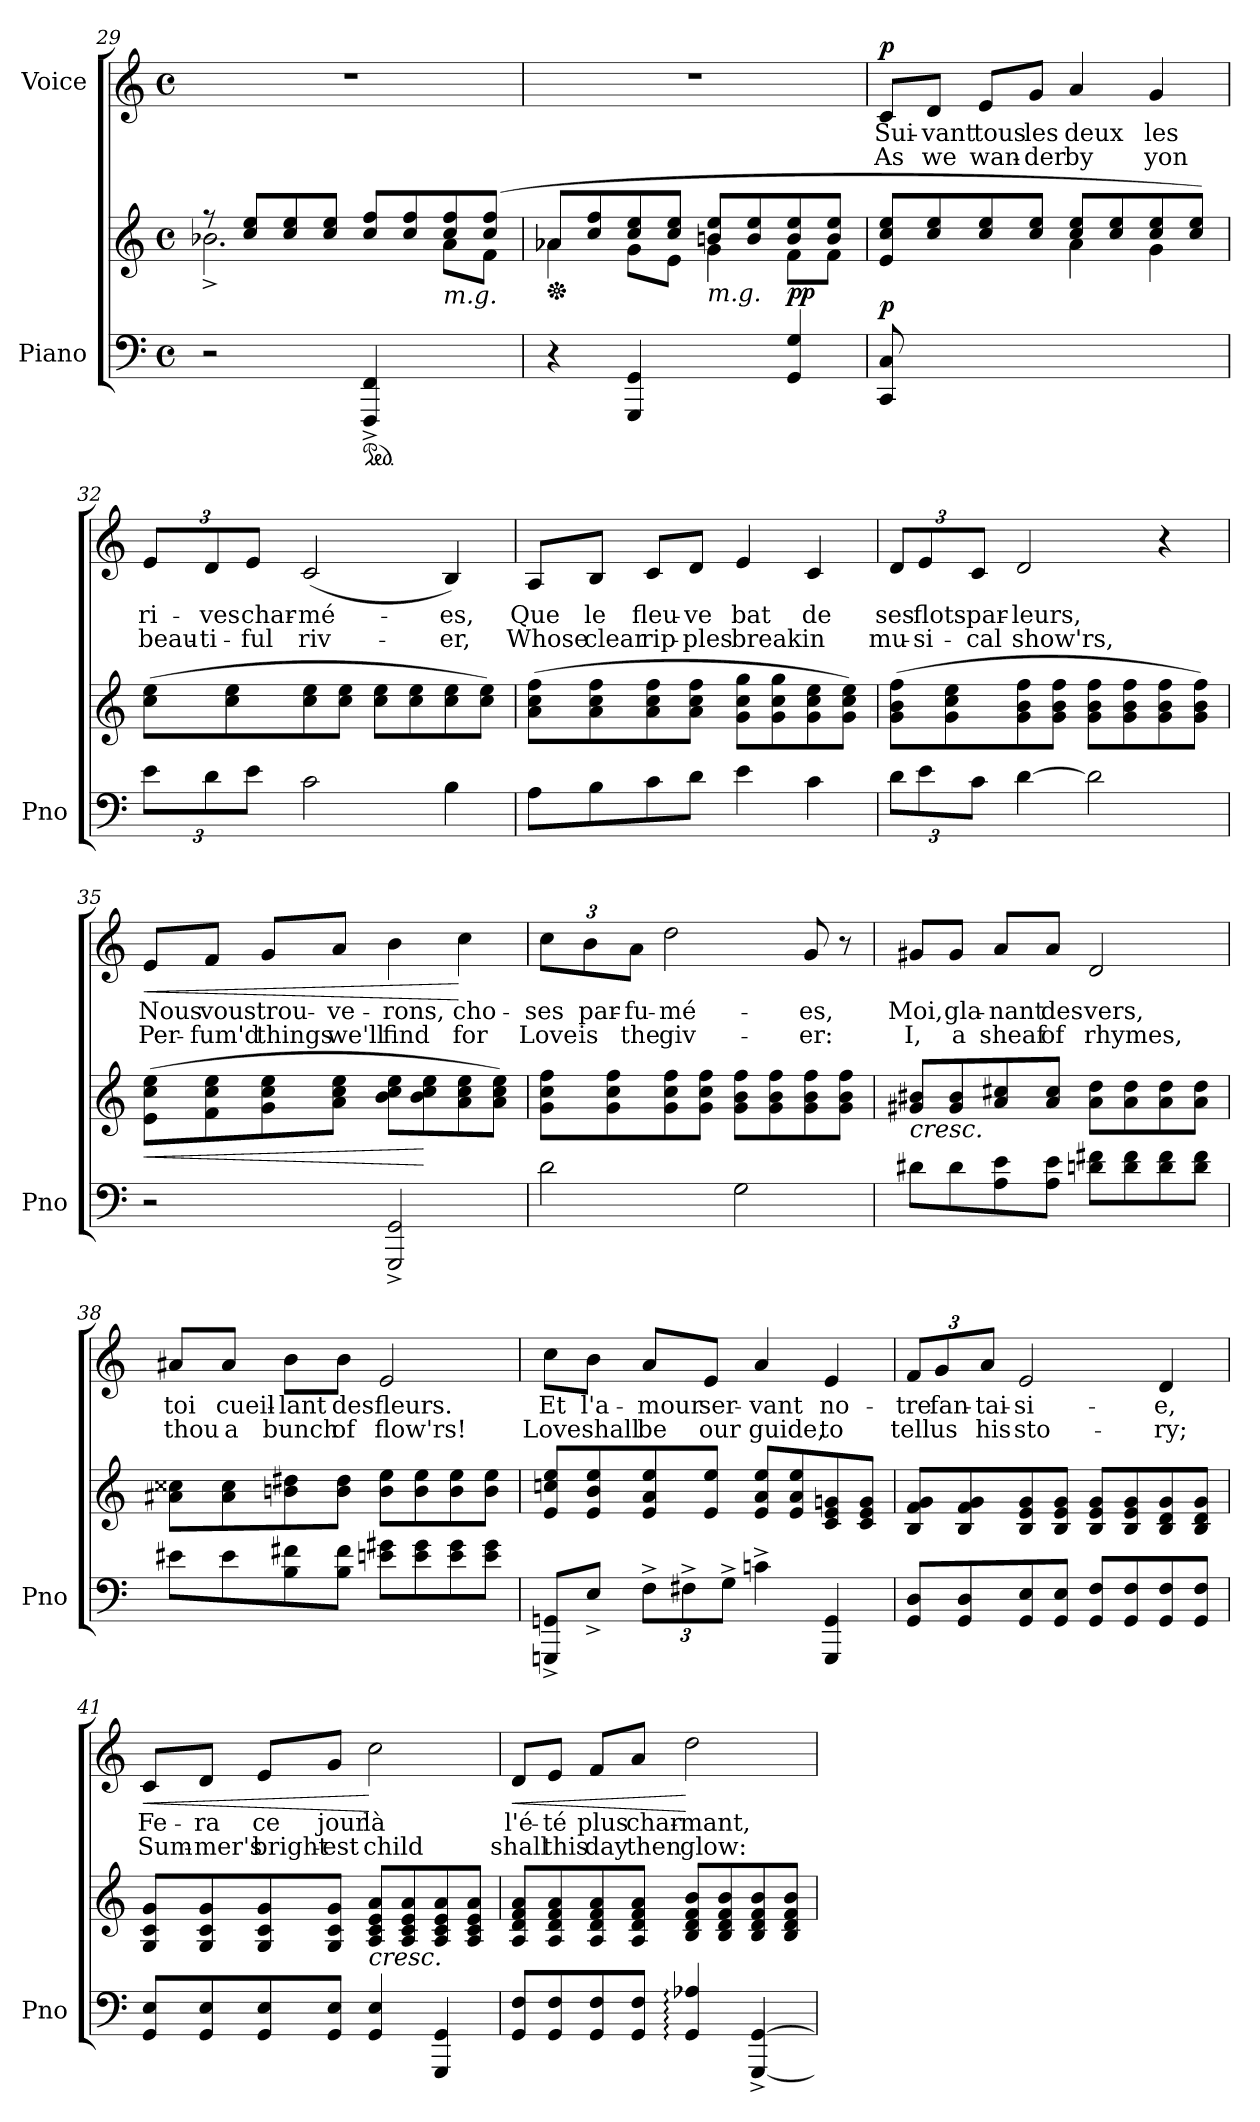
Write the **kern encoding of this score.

**kern	**kern	**dynam	**kern	**text	**text	**dynam
*part2	*part2	*part2	*part1	*part1	*part1	*part1
*staff3	*staff2	*staff2/3	*staff1	*staff1	*staff1	*staff1
*I"Piano	*	*	*I"Voice	*	*	*
*I'Pno	*	*	*	*	*	*
*clefF4	*clefG2	*	*clefG2	*	*	*
*k[]	*k[]	*	*k[]	*	*	*
*M4/4	*M4/4	*	*M4/4	*	*	*
*met(c)	*met(c)	*	*met(c)	*	*	*
=29	=29	=29	=29	=29	=29	=29
*	*^	*	*	*	*	*
*	*	*^	*	*	*	*	*
2r	8r	(>2.b-X^\	2.ryy	.	1r	.	.	.
.	8cc/ 8ee/L	.	.	.	.	.	.	.
.	8cc/ 8ee/	.	.	.	.	.	.	.
.	8cc/ 8ee/J	.	.	.	.	.	.	.
*ped	*	*	*	*	*	*	*	*
4FFF/^ 4FF/^	8cc/ 8ff/L	.	.	.	.	.	.	.
.	8cc/ 8ff/	.	.	.	.	.	.	.
!	!LO:TX:b:i:t=m.g.	!	!	!	!	!	!	!
4ryy	8cc/ 8ff/	4ryy	8a\L	.	.	.	.	.
.	(8cc/ 8ff/J	.	8f\J	.	.	.	.	.
*	*v	*v	*v	*	*	*	*	*
=30	=30	=30	=30	=30	=30	=30
*	*Xped	*	*	*	*	*
*	*^	*	*	*	*	*
4r	8a-X/L	4a-\	.	1r	.	.	.
.	8cc/ 8ff/	.	.	.	.	.	.
4GGG/ 4GG/	8cc/ 8ee/	8g\L	.	.	.	.	.
.	8cc/ 8ee/J	8e\J	.	.	.	.	.
!	!LO:TX:b:i:t=m.g.	!	!	!	!	!	!
4ryy	8bn/ 8ee/L	4g\	.	.	.	.	.
.	8b/ 8ee/	.	.	.	.	.	.
!	!	!	!LO:DY:b	!	!	!	!
4GG/ 4G/	8b/ 8ee/	8f\L	pp	.	.	.	.
.	8b/ 8ee/J	8f\J	.	.	.	.	.
!!LO:PB:g=z
=31	=31	=31	=31	=31	=31	=31	=31
!	!	!	!LO:DY:b	!	!LO:LY:b	!LO:LY:b	!LO:DY:a
8CC/ 8C/L	8e/ 8cc/ 8ee/L	8ryy	p	8c/L	Sui-	As	p
!	!	!	!	!	!LO:LY:b	!LO:LY:b	!
2..ryy	8cc/ 8ee/	8d\	.	8d/J	-vant	we	.
!	!	!	!	!	!LO:LY:b	!LO:LY:b	!
.	8cc/ 8ee/	8e\	.	8e/L	tous	wan-	.
!	!	!	!	!	!LO:LY:b	!LO:LY:b	!
.	8cc/ 8ee/J	8g\J	.	8g/J	les	-der	.
!	!	!	!	!	!LO:LY:b	!LO:LY:b	!
.	8cc/ 8ee/L	4a\	.	4a/	deux	by	.
.	8cc/ 8ee/	.	.	.	.	.	.
!	!	!	!	!	!LO:LY:b	!LO:LY:b	!
.	8cc/ 8ee/	4g\	.	4g/	les	yon	.
.	8cc/ 8ee/J)	.	.	.	.	.	.
*	*v	*v	*	*	*	*	*
=32	=32	=32	=32	=32	=32	=32
*Xbrackettup	*	*	*	*	*	*
!	!	!	!	!LO:LY:b	!LO:LY:b	!
12e\L	(>8cc\ 8ee\L	.	12e/L	ri-	beau-	.
!	!	!	!	!LO:LY:b	!LO:LY:b	!
12d\	.	.	12d/	-ves	-ti-	.
.	8cc\ 8ee\	.	.	.	.	.
!	!	!	!	!LO:LY:b	!LO:LY:b	!
12e\J	.	.	12e/J	char-	-ful	.
!	!	!	!	!LO:LY:b	!LO:LY:b	!
2c\	8cc\ 8ee\	.	(<2c/	-mé-	riv-	.
.	8cc\ 8ee\J	.	.	.	.	.
.	8cc\ 8ee\L	.	.	.	.	.
.	8cc\ 8ee\	.	.	.	.	.
!	!	!	!	!LO:LY:b	!LO:LY:b	!
4B\	8cc\ 8ee\	.	4B/)	-es,	-er,	.
.	8cc\ 8ee\J)	.	.	.	.	.
!!LO:LB:g=z
=33	=33	=33	=33	=33	=33	=33
!	!	!	!	!LO:LY:b	!LO:LY:b	!
8A\L	(>8a\ 8cc\ 8ff\L	.	8A/L	Que	Whose	.
!	!	!	!	!LO:LY:b	!LO:LY:b	!
8B\	8a\ 8cc\ 8ff\	.	8B/J	le	clear	.
!	!	!	!	!LO:LY:b	!LO:LY:b	!
8c\	8a\ 8cc\ 8ff\	.	8c/L	fleu-	rip-	.
!	!	!	!	!LO:LY:b	!LO:LY:b	!
8d\J	8a\ 8cc\ 8ff\J	.	8d/J	-ve	-ples	.
!	!	!	!	!LO:LY:b	!LO:LY:b	!
4e\	8g\ 8cc\ 8gg\L	.	4e/	bat	break	.
.	8g\ 8cc\ 8gg\	.	.	.	.	.
!	!	!	!	!LO:LY:b	!LO:LY:b	!
4c\	8g\ 8cc\ 8ee\	.	4c/	de	in	.
.	8g\ 8cc\ 8ee\J)	.	.	.	.	.
=34	=34	=34	=34	=34	=34	=34
!	!	!	!	!LO:LY:b	!LO:LY:b	!
12d\L	(>8g\ 8b\ 8ff\L	.	12d/L	ses	mu-	.
!	!	!	!	!LO:LY:b	!LO:LY:b	!
12e\	.	.	12e/	flots	-si-	.
.	8g\ 8cc\ 8ee\	.	.	.	.	.
!	!	!	!	!LO:LY:b	!LO:LY:b	!
12c\J	.	.	12c/J	par-	-cal	.
!	!	!	!	!LO:LY:b	!LO:LY:b	!
[4d\	8g\ 8b\ 8ff\	.	2d/	-leurs,	show'rs,	.
.	8g\ 8b\ 8ff\J	.	.	.	.	.
2d\]	8g\ 8b\ 8ff\L	.	.	.	.	.
.	8g\ 8b\ 8ff\	.	.	.	.	.
.	8g\ 8b\ 8ff\	.	4r	.	.	.
.	8g\ 8b\ 8ff\J)	.	.	.	.	.
!!LO:LB:g=z
=35	=35	=35	=35	=35	=35	=35
!	!	!LO:HP:b	!	!LO:LY:b	!LO:LY:b	!LO:HP:b
2r	(>8e\ 8cc\ 8ee\L	<	8e/L	Nous	Per-	<
!	!	!	!	!LO:LY:b	!LO:LY:b	!
.	8f\ 8cc\ 8ee\	.	8f/J	vous	-fum'd	.
!	!	!	!	!LO:LY:b	!LO:LY:b	!
.	8g\ 8cc\ 8ee\	.	8g/L	trou-	things	.
!	!	!	!	!LO:LY:b	!LO:LY:b	!
.	8a\ 8cc\ 8ee\J	.	8a/J	-ve-	we'll	.
!	!	!	!	!LO:LY:b	!LO:LY:b	!
2GGG/^ 2GG/^	8b\ 8cc\ 8ee\L	.	4b\	-rons,	find	.
.	8b\ 8cc\ 8ee\	[	.	.	.	.
!	!	!	!	!LO:LY:b	!LO:LY:b	!
.	8a\ 8cc\ 8ee\	.	4cc\	cho-	for	[
.	8a\ 8cc\ 8ee\J)	.	.	.	.	.
=36	=36	=36	=36	=36	=36	=36
!	!	!	!	!LO:LY:b	!LO:LY:b	!
2d\	8g\ 8cc\ 8ff\L	.	12cc\L	-ses	Love	.
!	!	!	!	!LO:LY:b	!LO:LY:b	!
.	.	.	12b\	par-	is	.
.	8g\ 8cc\ 8ff\	.	.	.	.	.
!	!	!	!	!LO:LY:b	!LO:LY:b	!
.	.	.	12a\J	-fu-	the	.
!	!	!	!	!LO:LY:b	!LO:LY:b	!
.	8g\ 8cc\ 8ff\	.	2dd\	-mé-	giv-	.
.	8g\ 8cc\ 8ff\J	.	.	.	.	.
2G\	8g\ 8b\ 8ff\L	.	.	.	.	.
.	8g\ 8b\ 8ff\	.	.	.	.	.
!	!	!	!	!LO:LY:b	!LO:LY:b	!
.	8g\ 8b\ 8ff\	.	8g/	-es,	-er:	.
.	8g\ 8b\ 8ff\J	.	8r	.	.	.
=37	=37	=37	=37	=37	=37	=37
*	*	*	*MM72	*	*	*
!	!	!	!LO:TX:a:i:t=cresc.	!	!	!
!	!LO:TX:b:i:t=cresc.	!	!	!	!	!
!	!	!	!	!LO:LY:b	!LO:LY:b	!
*	*	*	*^	*	*	*
8d#X\L	8g#X/ 8b#X/L	.	8g#X/L	2.ryy	Moi,	I,	.
!	!	!	!	!	!LO:LY:b	!LO:LY:b	!
8d#\	8g#/ 8b#/	.	8g#/J	.	gla-	a	.
*	*	*	*MM73	*	*	*	*
!	!	!	!	!	!LO:LY:b	!LO:LY:b	!
8A\ 8e\	8a/ 8cc#X/	.	8a/L	.	-nant	sheaf	.
!	!	!	!	!	!LO:LY:b	!LO:LY:b	!
8A\ 8e\J	8a/ 8cc#/J	.	8a/J	.	des	of	.
*	*	*	*MM74	*	*	*	*
!	!	!	!	!	!LO:LY:b	!LO:LY:b	!
8dn\ 8f#X\L	8a\ 8dd\L	.	2d/	.	vers,	rhymes,	.
8d\ 8f#\	8a\ 8dd\	.	.	.	.	.	.
*	*	*	*MM75	*	*	*	*
8d\ 8f#\	8a\ 8dd\	.	.	4ryy	.	.	.
8d\ 8f#\J	8a\ 8dd\J	.	.	.	.	.	.
!!LO:PB:g=z
=38	=38	=38	=38	=38	=38	=38	=38
!	!	!LO:DY:b	!	!	!LO:LY:b	!LO:LY:b	!
!	!	!LO:DY:n=1:b	!	!	!	!	!LO:DY:a
!	!	!	!	!	!	!	!LO:DY:n=1:a
*	*	*	*v	*v	*	*	*
8e#X\L	8a#X\ 8cc##X\L	other-dynamics f	8a#X/L	toi	thou	other-dynamics f
!	!	!	!	!LO:LY:b	!LO:LY:b	!
8e#\	8a#\ 8cc##\	.	8a#/J	cueil-	a	.
!	!	!	!	!LO:LY:b	!LO:LY:b	!
8B\ 8f#X\	8bn\ 8dd#X\	.	8b\L	-lant	bunch	.
!	!	!	!	!LO:LY:b	!LO:LY:b	!
8B\ 8f#\J	8b\ 8dd#\J	.	8b\J	des	of	.
!	!	!	!	!LO:LY:b	!LO:LY:b	!
8en\ 8g#X\L	8b\ 8ee\L	.	2e/	fleurs.	flow'rs!	.
8e\ 8g#\	8b\ 8ee\	.	.	.	.	.
8e\ 8g#\	8b\ 8ee\	.	.	.	.	.
8e\ 8g#\J	8b\ 8ee\J	.	.	.	.	.
=39	=39	=39	=39	=39	=39	=39
!	!	!LO:DY:b	!	!LO:LY:b	!LO:LY:b	!
!	!	!LO:DY:n=1:b	!	!	!	!LO:DY:a
!	!	!	!	!	!	!LO:DY:n=1:a
8GGGn/^ 8GGn/^L	8e/ 8ccn/ 8ee/L	f other-dynamics	8cc\L	Et	Love	f other-dynamics
!	!	!	!	!LO:LY:b	!LO:LY:b	!
8E^/J	8e/ 8b/ 8ee/	.	8b\J	l'a-	shall	.
!	!	!	!	!LO:LY:b	!LO:LY:b	!
12F^\L	8e/ 8a/ 8ee/	.	8a/L	-mour	be	.
12F#X^\	.	.	.	.	.	.
!	!	!	!	!LO:LY:b	!LO:LY:b	!
.	8e/ 8ee/J	.	8e/J	ser-	our	.
12G^\J	.	.	.	.	.	.
!	!	!	!	!LO:LY:b	!LO:LY:b	!
4cn^\	8e/ 8a/ 8ee/L	.	4a/	-vant	guide,	.
.	8e/ 8a/ 8ee/	.	.	.	.	.
!	!	!	!	!LO:LY:b	!LO:LY:b	!
4GGG/ 4GG/	8c/ 8e/ 8gn/	.	4e/	no-	to	.
.	8c/ 8e/ 8g/J	.	.	.	.	.
=40	=40	=40	=40	=40	=40	=40
!	!	!	!	!LO:LY:b	!LO:LY:b	!
8GG/ 8D/L	8B/ 8f/ 8g/L	.	12f/L	-tre	tell	.
!	!	!	!	!LO:LY:b	!LO:LY:b	!
.	.	.	12g/	fan-	us	.
8GG/ 8D/	8B/ 8f/ 8g/	.	.	.	.	.
!	!	!	!	!LO:LY:b	!LO:LY:b	!
.	.	.	12a/J	-tai-	his	.
!	!	!	!	!LO:LY:b	!LO:LY:b	!
8GG/ 8E/	8B/ 8e/ 8g/	.	2e/	-si-	sto-	.
8GG/ 8E/J	8B/ 8e/ 8g/J	.	.	.	.	.
8GG/ 8F/L	8B/ 8e/ 8g/L	.	.	.	.	.
8GG/ 8F/	8B/ 8e/ 8g/	.	.	.	.	.
!	!	!	!	!LO:LY:b	!LO:LY:b	!
8GG/ 8F/	8B/ 8d/ 8g/	.	4d/	-e,	-ry;	.
8GG/ 8F/J	8B/ 8d/ 8g/J	.	.	.	.	.
!!LO:PB:g=z
=41	=41	=41	=41	=41	=41	=41
!	!	!	!	!LO:LY:b	!LO:LY:b	!LO:HP:b
8GG/ 8E/L	8G/ 8c/ 8g/L	.	8c/L	Fe-	Sum-	<
!	!	!	!	!LO:LY:b	!LO:LY:b	!
8GG/ 8E/	8G/ 8c/ 8g/	.	8d/J	-ra	-mer's	.
!	!	!	!	!LO:LY:b	!LO:LY:b	!
8GG/ 8E/	8G/ 8c/ 8g/	.	8e/L	ce	bright-	.
!	!	!	!	!LO:LY:b	!LO:LY:b	!
8GG/ 8E/J	8G/ 8c/ 8g/J	.	8g/J	jour	-est	.
!	!LO:TX:b:i:t=cresc.	!	!	!	!	!
!	!	!	!	!LO:LY:b	!LO:LY:b	!
4GG/ 4E/	8A/ 8c/ 8e/ 8a/L	.	2cc\	là	child	[
.	8A/ 8c/ 8e/ 8a/	.	.	.	.	.
4GGG/ 4GG/	8A/ 8c/ 8e/ 8a/	.	.	.	.	.
.	8A/ 8c/ 8e/ 8a/J	.	.	.	.	.
=42	=42	=42	=42	=42	=42	=42
!	!	!	!	!LO:LY:b	!LO:LY:b	!LO:HP:b
8GG/ 8F/L	8A/ 8d/ 8f/ 8a/L	.	8d/L	l'é-	shall	<
!	!	!	!	!LO:LY:b	!LO:LY:b	!
8GG/ 8F/	8A/ 8d/ 8f/ 8a/	.	8e/J	-té	this	.
!	!	!	!	!LO:LY:b	!LO:LY:b	!
8GG/ 8F/	8A/ 8d/ 8f/ 8a/	.	8f/L	plus	day	.
!	!	!	!	!LO:LY:b	!LO:LY:b	!
8GG/ 8F/J	8A/ 8d/ 8f/ 8a/J	.	8a/J	char-	then	.
!	!	!	!	!LO:LY:b	!LO:LY:b	!
4GG/: 4A-X/:	8B/ 8d/ 8f/ 8b/L	.	2dd\	-mant,	glow:	[
.	8B/ 8d/ 8f/ 8b/	.	.	.	.	.
[4GGG/^ [4GG/^	8B/ 8d/ 8f/ 8b/	.	.	.	.	.
.	8B/ 8d/ 8f/ 8b/J	.	.	.	.	.
=	=	=	=	=	=	=
*-	*-	*-	*-	*-	*-	*-
